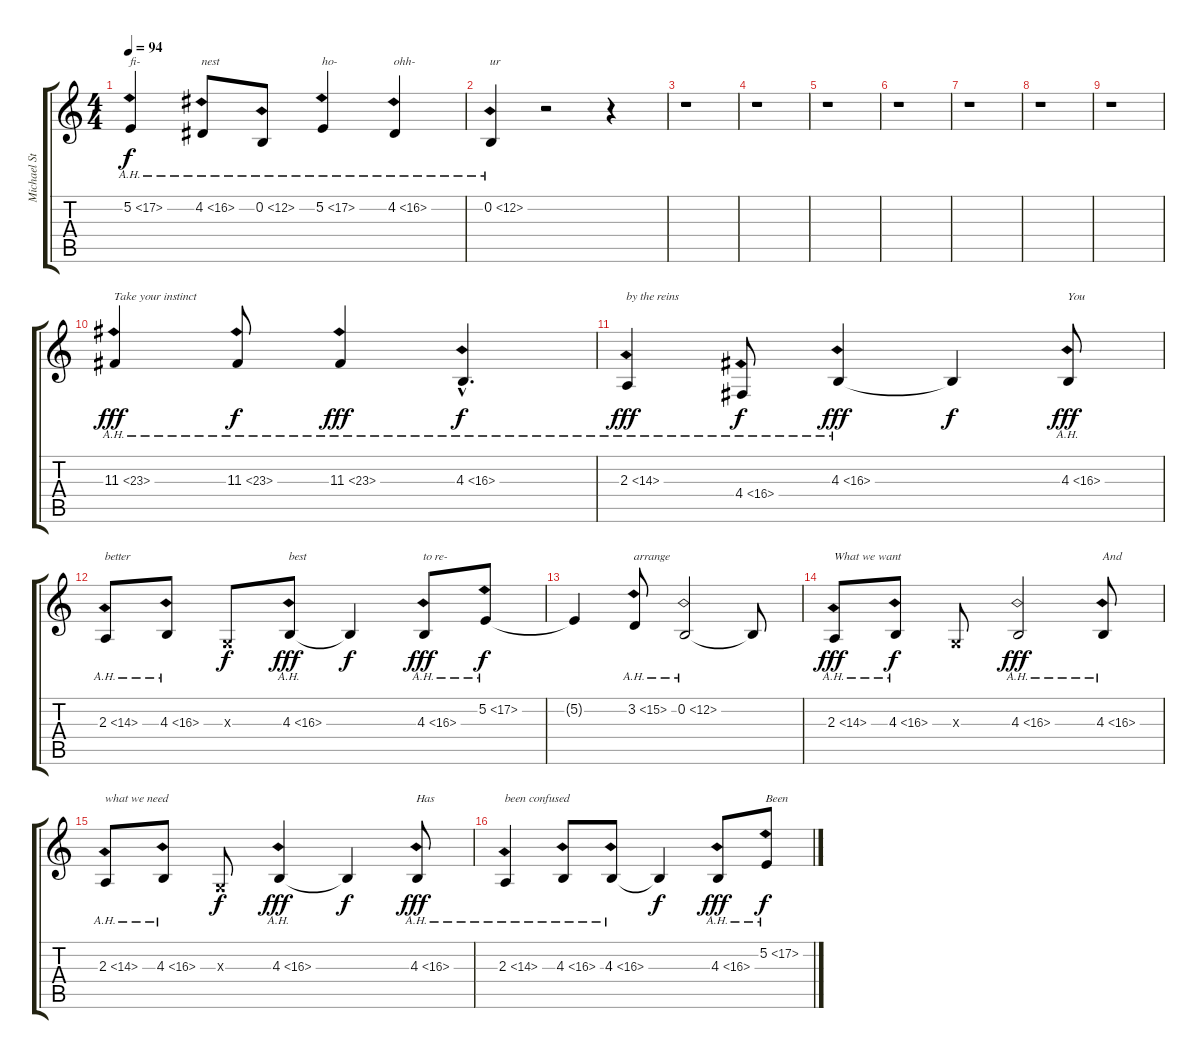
\track ("Michael Stipe - Vocals" "Michael St") {instrument lead2sawtooth}
\staff {score tabs}
\tuning (E4 B3 G3 D3 A2 E2) {hide}
\ts (4 4)
\tempo 94
\clef g2
\ks c
5.2{ah 12}.4{txt "fi-" dy f} 4.2{ah 12}.8{txt "nest"} 0.2{ah 12}.8 5.2{ah 12}.4{txt "ho-"} 4.2{ah 12}.4{txt "ohh-"} |
0.2{ah 12}.4{txt "ur"} r.2 r.4 |
r.1 |
r.1 |
r.1 |
r.1 |
r.1 |
r.1 |
r.1 |
11.3{ah 12}.4{txt "Take your instinct" dy fff} 11.3{ah 12}.8{dy f} 11.3{ah 12}.4{dy fff} 4.3{ah 12 hac}.4{d dy f} |
2.3{ah 12}.4{txt "by the reins" dy fff} 4.4{ah 12}.8{dy f} 4.3{ah 12}.4{dy fff} 4.3{t}.4{dy f} 4.3{ah 12}.8{txt "You" dy fff} |
2.3{ah 12}.8{txt "better"} 4.3{ah 12}.8 0.3{x}.8{dy f} 4.3{ah 12}.8{txt "best" dy fff} 4.3{t}.4{dy f} 4.3{ah 12}.8{txt "to re-" dy fff} 5.2{ah 12}.8{dy f} |
5.2{t}.4 3.2{ah 12}.8{txt "arrange"} 0.2{ah 12}.2 0.2{t}.8 |
2.3{ah 12}.8{txt "What we want" dy fff} 4.3{ah 12}.8{dy f} 0.3{x}.8 4.3{ah 12}.2{dy fff} 4.3{ah 12}.8{txt "And"} |
2.3{ah 12}.8{txt "what we need"} 4.3{ah 12}.8 0.3{x}.8{dy f} 4.3{ah 12}.4{dy fff} 4.3{t}.4{dy f} 4.3{ah 12}.8{txt "Has" dy fff} |
2.3{ah 12}.4{txt "been confused"} 4.3{ah 12}.8 4.3{ah 12}.8 4.3{t}.4{dy f} 4.3{ah 12}.8{dy fff} 5.2{ah 12}.8{txt "Been" dy f}
